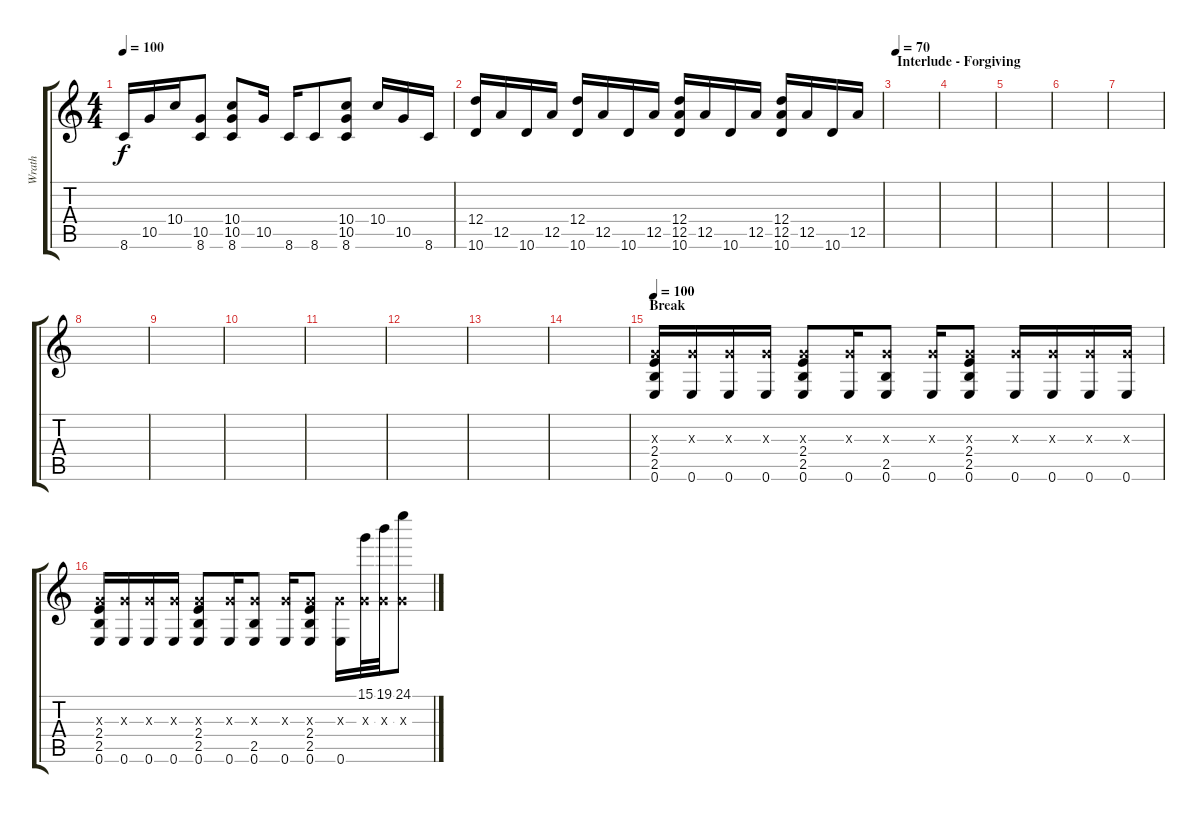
\track ("Wrath" "Wrath") {instrument overdrivenguitar}
\staff {score tabs}
\tuning (E4 B3 G3 D3 A2 E2) {hide}
\ts (4 4)
\tempo 100
\clef g2
\ks c
8.6.16{dy f} 10.5.16 10.4.16 (10.5 8.6).8 (10.4 10.5 8.6).8 10.5.16 8.6.16 8.6.8 (10.4 10.5 8.6).8 10.4.16 10.5.16 8.6.16 |
(12.4 10.6).16 12.5.16 10.6.16 12.5.16 (12.4 10.6).16 12.5.16 10.6.16 12.5.16 (12.4 12.5 10.6).16 12.5.16 10.6.16 12.5.16 (12.4 12.5 10.6).16 12.5.16 10.6.16 12.5.16 |
\section ("" "Interlude - Forgiving")
\tempo 70
|
|
|
|
|
|
|
|
|
|
|
|
\section ("" "Break")
\tempo 100
(0.3{x} 2.4 2.5 0.6).16{volume 10} (0.3{x} 0.6).16 (0.3{x} 0.6).16 (0.3{x} 0.6).16 (0.3{x} 2.4 2.5 0.6).8 (0.3{x} 0.6).16 (0.3{x} 2.5 0.6).8 (0.3{x} 0.6).16 (0.3{x} 2.4 2.5 0.6).8 (0.3{x} 0.6).16 (0.3{x} 0.6).16 (0.3{x} 0.6).16 (0.3{x} 0.6).16 |
(0.3{x} 2.4 2.5 0.6).16 (0.3{x} 0.6).16 (0.3{x} 0.6).16 (0.3{x} 0.6).16 (0.3{x} 2.4 2.5 0.6).8 (0.3{x} 0.6).16 (0.3{x} 2.5 0.6).8 (0.3{x} 0.6).16 (0.3{x} 2.4 2.5 0.6).8 (0.3{x} 0.6).16 (15.1 0.3{x}).32 (19.1 0.3{x}).32 (24.1{sl} 0.3{x}).8
